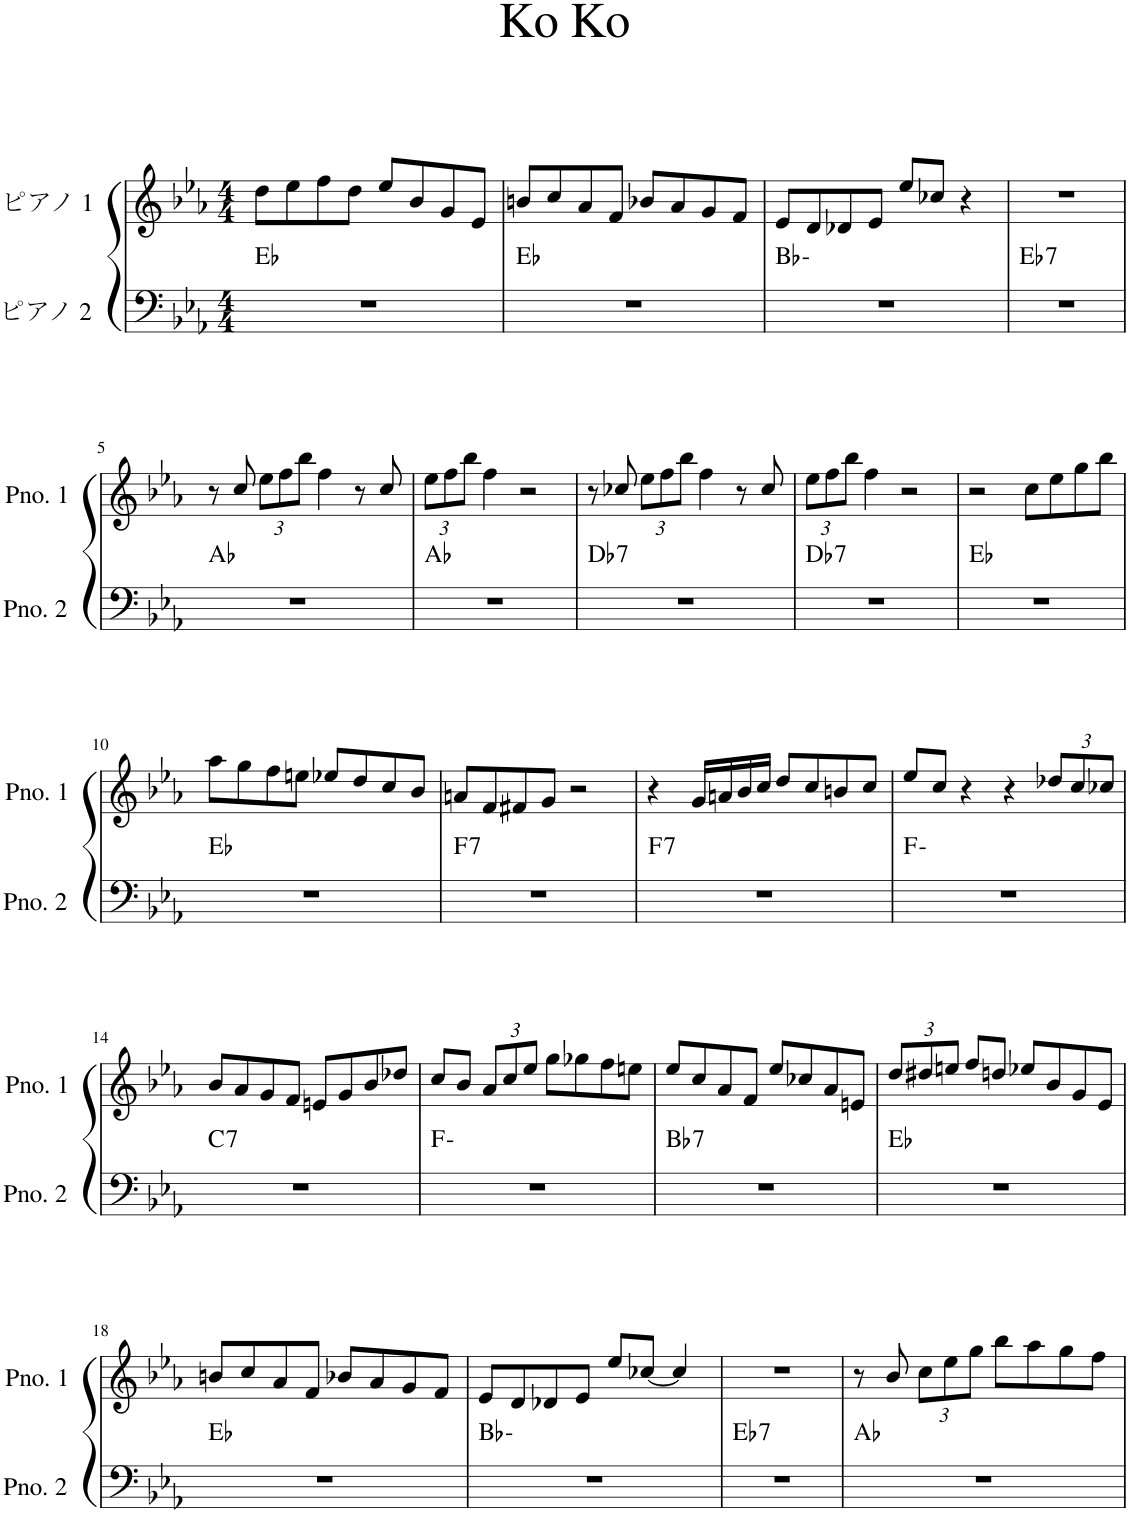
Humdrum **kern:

**kern	**harte	**kern
*part2	*part2	*part1
*staff2	*	*staff1
*I"ピアノ 2	*	*I"ピアノ 1
*clefF4	*	*clefG2
*k[b-e-a-]	*	*k[b-e-a-]
*M4/4	*	*M4/4
=1	=1	=1
1r	Eb:maj	8dd\L
.	.	8ee-\
.	.	8ff\
.	.	8dd\J
.	.	8ee-/L
.	.	8b-/
.	.	8g/
.	.	8e-/J
=2	=2	=2
1r	Eb:maj	8bn/L
.	.	8cc/
.	.	8a-/
.	.	8f/J
.	.	8b-X/L
.	.	8a-/
.	.	8g/
.	.	8f/J
=3	=3	=3
1r	Bb:min	8e-/L
.	.	8d/
.	.	8d-X/
.	.	8e-/J
.	.	8ee-/L
.	.	8cc-X/J
.	.	4r
=4	=4	=4
!	!LO:H:kt=7	!
1r	Eb:7	1r
!!LO:LB:g=z
=5	=5	=5
1r	Ab:maj	8r
.	.	8cc/
*	*	*Xbrackettup
.	.	12ee-\L
.	.	12ff\
.	.	12bb-\J
.	.	4ff\
.	.	8r
.	.	8cc/
=6	=6	=6
1r	Ab:maj	12ee-\L
.	.	12ff\
.	.	12bb-\J
.	.	4ff\
.	.	2r
=7	=7	=7
!	!LO:H:kt=7	!
1r	Db:7	8r
.	.	8cc-X/
.	.	12ee-\L
.	.	12ff\
.	.	12bb-\J
.	.	4ff\
.	.	8r
.	.	8cc-/
=8	=8	=8
!	!LO:H:kt=7	!
1r	Db:7	12ee-\L
.	.	12ff\
.	.	12bb-\J
.	.	4ff\
.	.	2r
=9	=9	=9
1r	Eb:maj	2r
.	.	8cc\L
.	.	8ee-\
.	.	8gg\
.	.	8bb-\J
!!LO:LB:g=z
=10	=10	=10
1r	Eb:maj	8aa-\L
.	.	8gg\
.	.	8ff\
.	.	8een\J
.	.	8ee-X/L
.	.	8dd/
.	.	8cc/
.	.	8b-/J
=11	=11	=11
!	!LO:H:kt=7	!
1r	F:7	8an/L
.	.	8f/
.	.	8f#X/
.	.	8g/J
.	.	2r
=12	=12	=12
!	!LO:H:kt=7	!
1r	F:7	4r
.	.	16g/LL
.	.	16an/
.	.	16b-/
.	.	16cc/JJ
.	.	8dd/L
.	.	8cc/
.	.	8bn/
.	.	8cc/J
=13	=13	=13
1r	F:min	8ee-/L
.	.	8cc/J
.	.	4r
.	.	4r
.	.	12dd-X/L
.	.	12cc/
.	.	12cc-X/J
!!LO:LB:g=z
=14	=14	=14
!	!LO:H:kt=7	!
1r	C:7	8b-/L
.	.	8a-/
.	.	8g/
.	.	8f/J
.	.	8en/L
.	.	8g/
.	.	8b-/
.	.	8dd-X/J
=15	=15	=15
1r	F:min	8cc/L
.	.	8b-/J
.	.	12a-/L
.	.	12cc/
.	.	12ee-/J
.	.	8gg\L
.	.	8gg-X\
.	.	8ff\
.	.	8een\J
=16	=16	=16
!	!LO:H:kt=7	!
1r	Bb:7	8ee-/L
.	.	8cc/
.	.	8a-/
.	.	8f/J
.	.	8ee-/L
.	.	8cc-X/
.	.	8a-/
.	.	8en/J
=17	=17	=17
1r	Eb:maj	12dd/L
.	.	12dd#X/
.	.	12een/J
.	.	8ff/L
.	.	8ddn/J
.	.	8ee-X/L
.	.	8b-/
.	.	8g/
.	.	8e-/J
!!LO:LB:g=z
=18	=18	=18
1r	Eb:maj	8bn/L
.	.	8cc/
.	.	8a-/
.	.	8f/J
.	.	8b-X/L
.	.	8a-/
.	.	8g/
.	.	8f/J
=19	=19	=19
1r	Bb:min	8e-/L
.	.	8d/
.	.	8d-X/
.	.	8e-/J
.	.	8ee-/L
.	.	[8cc-X/J
.	.	4cc-/]
=20	=20	=20
!	!LO:H:kt=7	!
1r	Eb:7	1r
=21	=21	=21
1r	Ab:maj	8r
.	.	8b-/
.	.	12cc\L
.	.	12ee-\
.	.	12gg\J
.	.	8bb-\L
.	.	8aa-\
.	.	8gg\
.	.	8ff\J
=	=	=
*-	*-	*-
